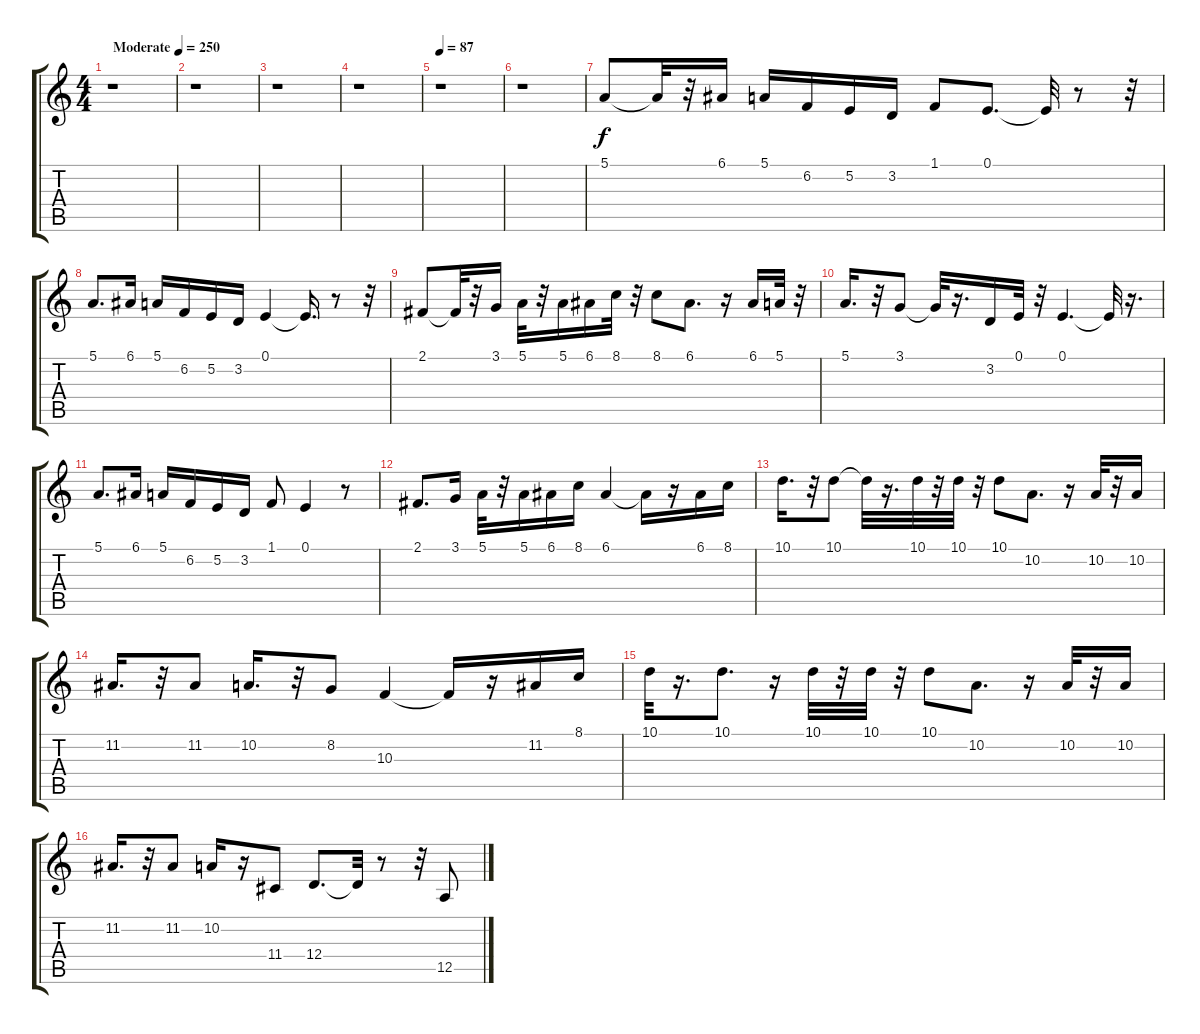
\track "" {instrument synthbrass1}
\staff {score tabs}
\tuning (E4 B3 G3 D3 A2 E2) {hide}
\ts (4 4)
\tempo (250 "Moderate")
\clef g2
\ks c
r.1{dy f instrument synthbrass1} |
r.1 |
r.1 |
r.1 |
\tempo 87
r.1 |
r.1 |
5.1.8 5.1{t}.32 r.32 6.1.16 5.1.16 6.2.16 5.2.16 3.2.16 1.1.8 0.1.8{d} 0.1{t}.32 r.8 r.32 |
5.1.8{d} 6.1.16 5.1.16 6.2.16 5.2.16 3.2.16 0.1.4 0.1{t}.16{d} r.8 r.32 |
2.1.8 2.1{t}.32 r.32 3.1.16 5.1.32 r.32 5.1.16 6.1.16 8.1.32 r.32 8.1.8 6.1.8{d} r.16 6.1.16 5.1.32 r.32 |
5.1.16{d} r.32 3.1.8 3.1{t}.32 r.16{d} 3.2.16 0.1.32 r.32 0.1.4{d} 0.1{t}.32 r.16{d} |
5.1.8{d} 6.1.16 5.1.16 6.2.16 5.2.16 3.2.16 1.1.8 0.1.4 r.8 |
2.1.8{d} 3.1.16 5.1.32 r.32 5.1.16 6.1.16 8.1.16 6.1.4 6.1{t}.16 r.16 6.1.16 8.1.16 |
10.1.16{d} r.32 10.1.8 10.1{t}.32 r.16{d} 10.1.32 r.32 10.1.32 r.32 10.1.8 10.2.8{d} r.16 10.2.32 r.32 10.2.16 |
11.2.16{d} r.32 11.2.8 10.2.16{d} r.32 8.2.8 10.3.4 10.3{t}.16 r.16 11.2.16 8.1.16 |
10.1.32 r.16{d} 10.1.8{d} r.16 10.1.32 r.32 10.1.32 r.32 10.1.8 10.2.8{d} r.16 10.2.32 r.32 10.2.16 |
11.2.16{d} r.32 11.2.8 10.2.16 r.16 11.4.8 12.4.8{d} 12.4{t}.32 r.8 r.32 12.5.8
